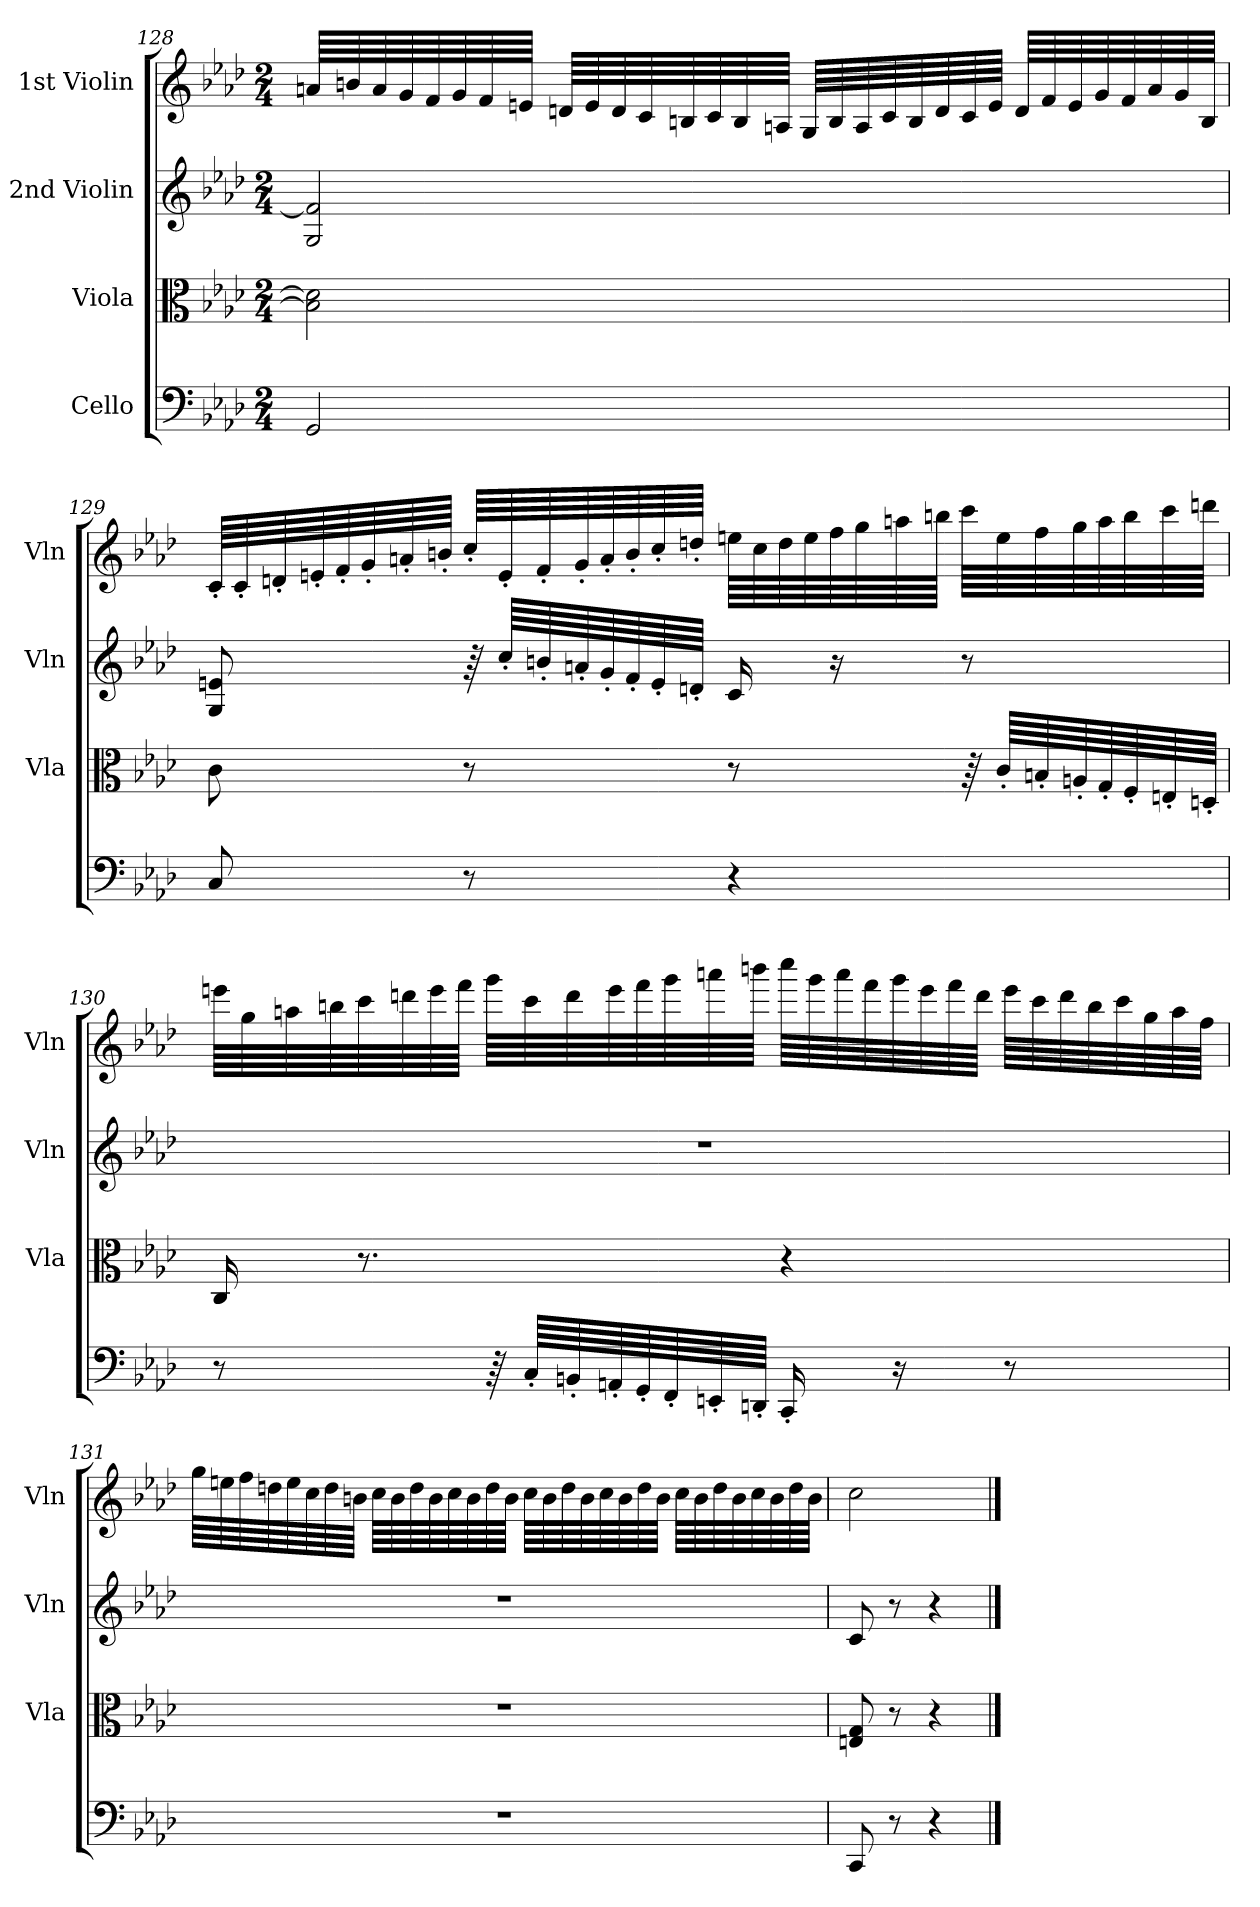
**kern	**kern	**kern	**kern
*part4	*part3	*part2	*part1
*staff4	*staff3	*staff2	*staff1
*I"Cello	*I"Viola	*I"2nd Violin	*I"1st Violin
*	*I'Vla	*I'Vln	*I'Vln
!!LO:LB:g=z
*clefF4	*clefC3	*clefG2	*clefG2
*k[b-e-a-d-]	*k[b-e-a-d-]	*k[b-e-a-d-]	*k[b-e-a-d-]
*f:	*f:	*f:	*f:
*M2/4	*M2/4	*M2/4	*M2/4
=128	=128	=128	=128
2GG/	2B\] 2d\]	2G/ 2f/]	64an/LLLL
.	.	.	64bn/
.	.	.	64a/
.	.	.	64g/
.	.	.	64f/
.	.	.	64g/
.	.	.	64f/
.	.	.	64en/JJJJ
.	.	.	64dn/LLLL
.	.	.	64e/
.	.	.	64d/
.	.	.	64c/
.	.	.	64Bn/
.	.	.	64c/
.	.	.	64B/
.	.	.	64An/JJJJ
.	.	.	64G/LLLL
.	.	.	64B/
.	.	.	64A/
.	.	.	64c/
.	.	.	64B/
.	.	.	64d/
.	.	.	64c/
.	.	.	64e/JJJJ
.	.	.	64d/LLLL
.	.	.	64f/
.	.	.	64e/
.	.	.	64g/
.	.	.	64f/
.	.	.	64a/
.	.	.	64g/
.	.	.	64B/JJJJ
!!LO:PB:g=z
=129	=129	=129	=129
8C/	8c\	8G/ 8en/	64c'/LLLL
.	.	.	64c'/
.	.	.	64dn'/
.	.	.	64en'/
.	.	.	64f'/
.	.	.	64g'/
.	.	.	64an'/
.	.	.	64bn'/JJJJ
8r	8r	64r	64cc'/LLLL
.	.	64cc'/LLLL	64e'/
.	.	64bn'/	64f'/
.	.	64an'/	64g'/
.	.	64g'/	64a'/
.	.	64f'/	64b'/
.	.	64e'/	64cc'/
.	.	64dn'/JJJJ	64ddn'/JJJJ
4r	8r	16c/	64een\LLLL
.	.	.	64cc\
.	.	.	64dd\
.	.	.	64ee\
.	.	16r	64ff\
.	.	.	64gg\
.	.	.	64aan\
.	.	.	64bbn\JJJJ
.	64r	8r	64ccc\LLLL
.	64c'/LLLL	.	64ee\
.	64Bn'/	.	64ff\
.	64An'/	.	64gg\
.	64G'/	.	64aa\
.	64F'/	.	64bb\
.	64En'/	.	64ccc\
.	64Dn'/JJJJ	.	64dddn\JJJJ
!!LO:PB:g=z
=130	=130	=130	=130
8r	16C/	2r	64eeen\LLLL
.	.	.	64gg\
.	.	.	64aan\
.	.	.	64bbn\
.	8.r	.	64ccc\
.	.	.	64dddn\
.	.	.	64eee\
.	.	.	64fff\JJJJ
64r	.	.	64ggg\LLLL
64C'/LLLL	.	.	64ccc\
64BBn'/	.	.	64ddd\
64AAn'/	.	.	64eee\
64GG'/	.	.	64fff\
64FF'/	.	.	64ggg\
64EEn'/	.	.	64aaan\
64DDn'/JJJJ	.	.	64bbbn\JJJJ
16CC'/	4r	.	64cccc\LLLL
.	.	.	64ggg\
.	.	.	64aaa\
.	.	.	64fff\
16r	.	.	64ggg\
.	.	.	64eee\
.	.	.	64fff\
.	.	.	64ddd\JJJJ
8r	.	.	64eee\LLLL
.	.	.	64ccc\
.	.	.	64ddd\
.	.	.	64bb\
.	.	.	64ccc\
.	.	.	64gg\
.	.	.	64aa\
.	.	.	64ff\JJJJ
!!LO:LB:g=z
=131	=131	=131	=131
2r	2r	2r	64gg\LLLL
.	.	.	64een\
.	.	.	64ff\
.	.	.	64ddn\
.	.	.	64ee\
.	.	.	64cc\
.	.	.	64dd\
.	.	.	64bn\JJJJ
.	.	.	64cc\LLLL
.	.	.	64b\
.	.	.	64dd\
.	.	.	64b\
.	.	.	64cc\
.	.	.	64b\
.	.	.	64dd\
.	.	.	64b\JJJJ
.	.	.	64cc\LLLL
.	.	.	64b\
.	.	.	64dd\
.	.	.	64b\
.	.	.	64cc\
.	.	.	64b\
.	.	.	64dd\
.	.	.	64b\JJJJ
.	.	.	64cc\LLLL
.	.	.	64b\
.	.	.	64dd\
.	.	.	64b\
.	.	.	64cc\
.	.	.	64b\
.	.	.	64dd\
.	.	.	64b\JJJJ
=132	=132	=132	=132
8CC/	8En/ 8G/	8c/	2cc\
8r	8r	8r	.
4r	4r	4r	.
==	==	==	==
*-	*-	*-	*-
